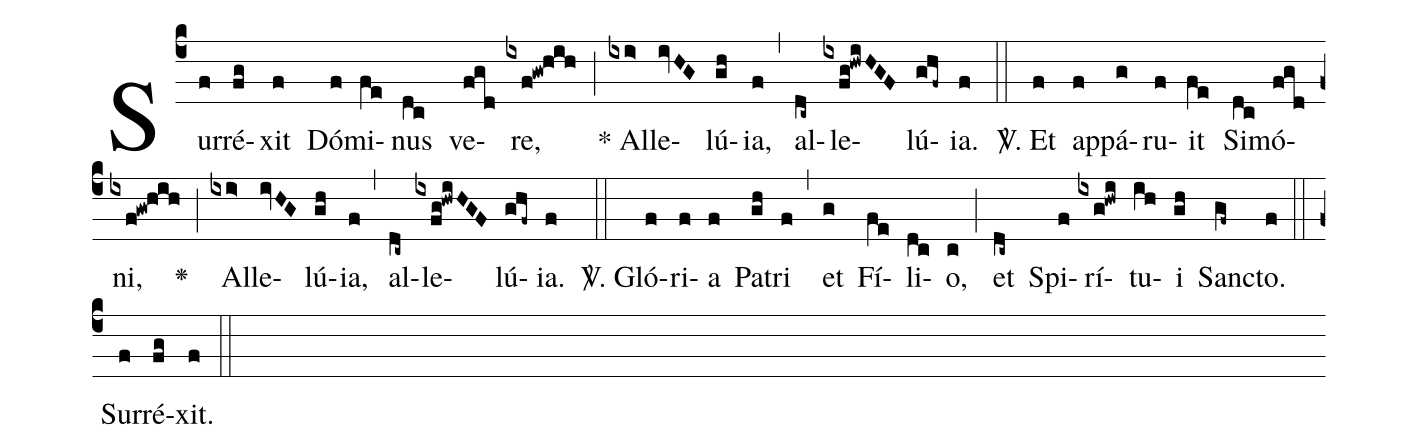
%%
(c4)Sur(f)ré(fg)xit(f) Dó(f)mi(fe)nus(dc) ve(fgd)re,(ixf!gw!hih) (;)
* Al(ixi>)le(ivHG)lú(gh)ia,(f) (,) al(dc~)le(ixfg!hwiHGF)lú(ghf~)ia.(f) (::)

<sp>V/</sp>. Et(f) ap(f)pá(g)ru(f)it(fe) Si(dc)mó(fgd)ni,(ixf!gw!hih) <v>\greheightstar</v>(;)

Al(ixi>)le(ivHG)lú(gh)ia,(f) (,) al(dc~)le(ixfg!hwiHGF)lú(ghf~)ia.(f) (::)

<sp>V/</sp>. Gló(f)ri(f)a(f) Pa(gh)tri(f) (,) et(g) Fí(fe)li(dc)o,(c) (;) et(dc~) Spi(f)rí(ixg!hwi)tu(ih)i(gh) San(gf~)cto.(f) (::)

Sur(f)ré(fg)xit.(f) (::)
